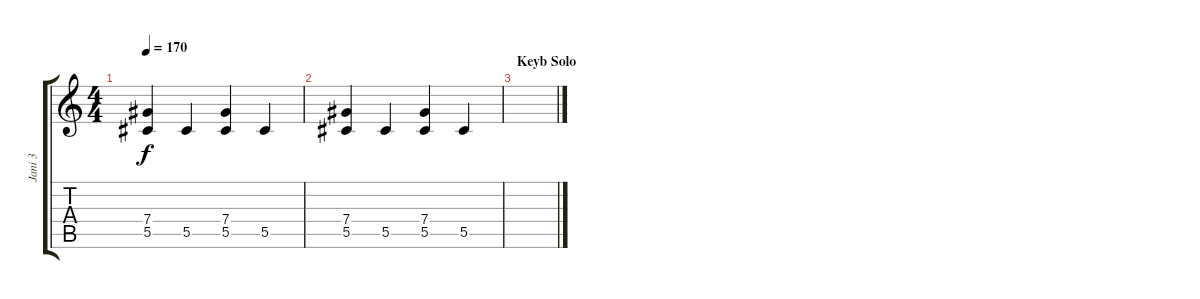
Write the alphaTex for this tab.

\track ("Jani 3" "Jani 3") {instrument distortionguitar}
\staff {score tabs}
\tuning (Eb4 Bb3 Gb3 Db3 Ab2 Eb2) {hide}
\ts (4 4)
\tempo 170
\clef g2
\ks c
(7.4 5.5).4{dy f} 5.5.4 (7.4 5.5).4 5.5.4 |
(7.4 5.5).4 5.5.4 (7.4 5.5).4 5.5.4 |
\section ("" "Keyb Solo")
